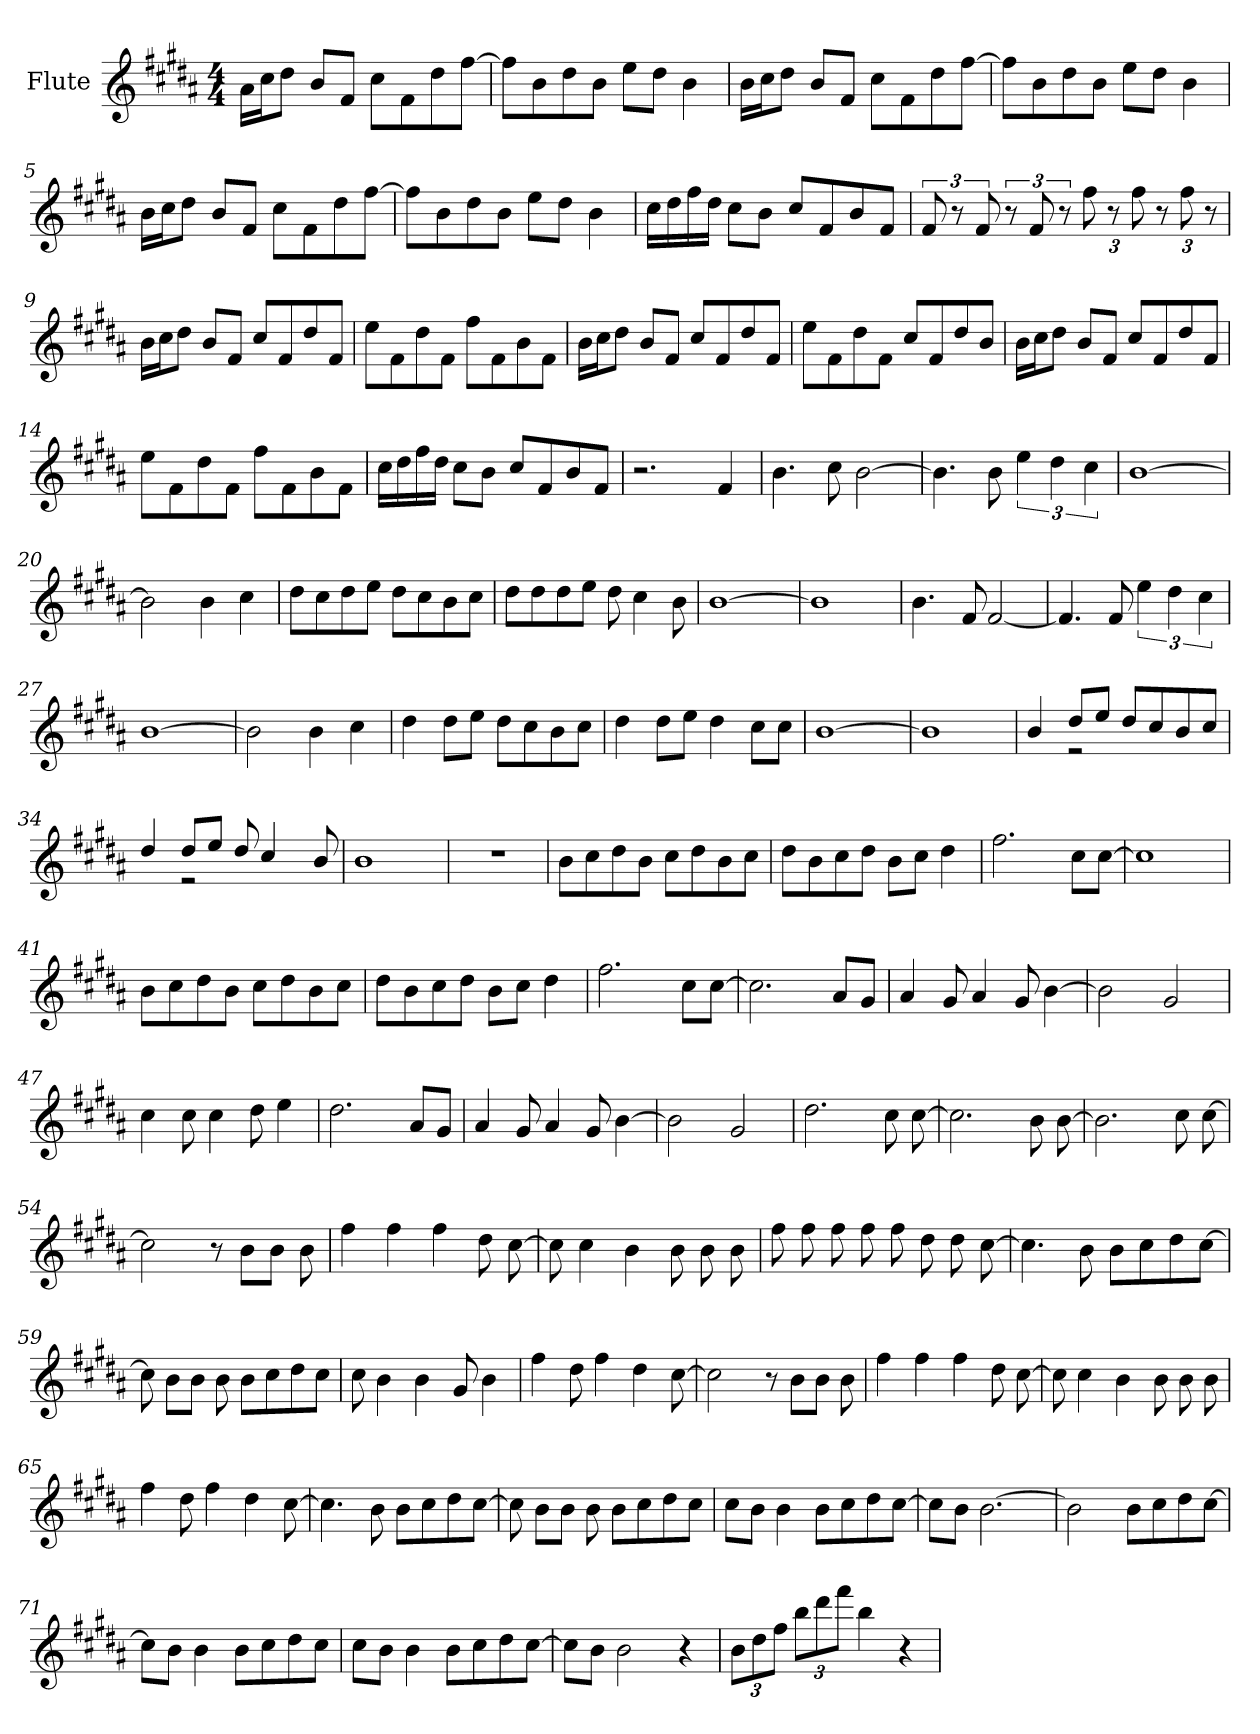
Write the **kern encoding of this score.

**kern
*part1
*staff1
*I"Flute
*I'Fl.
*clefG2
*k[f#c#g#d#a#]
*M4/4
*MM190
=1
16a#\LL
16cc#\J
8dd#\J
8b/L
8f#/J
8cc#\L
8f#\
8dd#\
[8ff#\J
=2
8ff#\L]
8b\
8dd#\
8b\J
8ee\L
8dd#\J
4b\
=3
16b\LL
16cc#\J
8dd#\J
8b/L
8f#/J
8cc#\L
8f#\
8dd#\
[8ff#\J
=4
8ff#\L]
8b\
8dd#\
8b\J
8ee\L
8dd#\J
4b\
=5
16b\LL
16cc#\J
8dd#\J
8b/L
8f#/J
8cc#\L
8f#\
8dd#\
[8ff#\J
!!LO:LB:g=z
=6
8ff#\L]
8b\
8dd#\
8b\J
8ee\L
8dd#\J
4b\
=7
16cc#\LL
16dd#\
16ff#\
16dd#\JJ
8cc#\L
8b\J
8cc#/L
8f#/
8b/
8f#/J
=8
12f#/
12r
12f#/
12r
12f#/
12r
*Xbrackettup
12ff#\
12r
12ff#\
12r
12ff#\
12r
=9
16b\LL
16cc#\J
8dd#\J
8b/L
8f#/J
8cc#/L
8f#/
8dd#/
8f#/J
!!LO:LB:g=z
=10
8ee\L
8f#\
8dd#\
8f#\J
8ff#\L
8f#\
8b\
8f#\J
=11
16b\LL
16cc#\J
8dd#\J
8b/L
8f#/J
8cc#/L
8f#/
8dd#/
8f#/J
=12
8ee\L
8f#\
8dd#\
8f#\J
8cc#/L
8f#/
8dd#/
8b/J
=13
16b\LL
16cc#\J
8dd#\J
8b/L
8f#/J
8cc#/L
8f#/
8dd#/
8f#/J
=14
8ee\L
8f#\
8dd#\
8f#\J
8ff#\L
8f#\
8b\
8f#\J
!!LO:LB:g=z
=15
16cc#\LL
16dd#\
16ff#\
16dd#\JJ
8cc#\L
8b\J
8cc#/L
8f#/
8b/
8f#/J
=16
2.r
4f#/
=17
4.b\
8cc#\
[2b\
=18
4.b\]
8b\
*brackettup
6ee\
6dd#\
6cc#\
=19
[1b
=20
2b\]
4b\
4cc#\
=21
8dd#\L
8cc#\
8dd#\
8ee\J
8dd#\L
8cc#\
8b\
8cc#\J
!!LO:LB:g=z
=22
8dd#\L
8dd#\
8dd#\
8ee\J
8dd#\
4cc#\
8b\
=23
[1b
=24
1b]
=25
4.b\
8f#/
[2f#/
=26
4.f#/]
8f#/
6ee\
6dd#\
6cc#\
=27
[1b
=28
2b\]
4b\
4cc#\
=29
4dd#\
8dd#\L
8ee\J
8dd#\L
8cc#\
8b\
8cc#\J
!!LO:LB:g=z
=30
4dd#\
8dd#\L
8ee\J
4dd#\
8cc#\L
8cc#\J
=31
[1b
=32
1b]
=33
*^
4b/	4ryy
8dd#/L	2r
8ee/J	.
8dd#/L	.
8cc#/	.
8b/	4ryy
8cc#/J	.
=34	=34
4dd#/	4ryy
8dd#/L	2r
8ee/J	.
8dd#/	.
4cc#/	.
.	4ryy
8b/	.
*v	*v
=35
1b
=36
1r
!!LO:LB:g=z
=37
8b\L
8cc#\
8dd#\
8b\J
8cc#\L
8dd#\
8b\
8cc#\J
=38
8dd#\L
8b\
8cc#\
8dd#\J
8b\L
8cc#\J
4dd#\
=39
2.ff#\
8cc#\L
[8cc#\J
=40
1cc#]
=41
8b\L
8cc#\
8dd#\
8b\J
8cc#\L
8dd#\
8b\
8cc#\J
=42
8dd#\L
8b\
8cc#\
8dd#\J
8b\L
8cc#\J
4dd#\
=43
2.ff#\
8cc#\L
[8cc#\J
!!LO:LB:g=z
=44
2.cc#\]
8a#/L
8g#/J
=45
4a#/
8g#/
4a#/
8g#/
[4b\
=46
2b\]
2g#/
=47
4cc#\
8cc#\
4cc#\
8dd#\
4ee\
=48
2.dd#\
8a#/L
8g#/J
=49
4a#/
8g#/
4a#/
8g#/
[4b\
=50
2b\]
2g#/
=51
2.dd#\
8cc#\
[8cc#\
!!LO:LB:g=z
=52
2.cc#\]
8b\
[8b\
!!LO:LB:g=z
=53
2.b\]
8cc#\
[8cc#\
=54
2cc#\]
8r
8b\L
8b\J
8b\
=55
4ff#\
4ff#\
4ff#\
8dd#\
[8cc#\
=56
8cc#\]
4cc#\
4b\
8b\
8b\
8b\
=57
8ff#\
8ff#\
8ff#\
8ff#\
8ff#\
8dd#\
8dd#\
[8cc#\
=58
4.cc#\]
8b\
8b\L
8cc#\
8dd#\
[8cc#\J
!!LO:PB:g=z
=59
8cc#\]
8b\L
8b\J
8b\
8b\L
8cc#\
8dd#\
8cc#\J
=60
8cc#\
4b\
4b\
8g#/
4b\
!!LO:LB:g=z
=61
4ff#\
8dd#\
4ff#\
4dd#\
[8cc#\
=62
2cc#\]
8r
8b\L
8b\J
8b\
=63
4ff#\
4ff#\
4ff#\
8dd#\
[8cc#\
=64
8cc#\]
4cc#\
4b\
8b\
8b\
8b\
=65
4ff#\
8dd#\
4ff#\
4dd#\
[8cc#\
=66
4.cc#\]
8b\
8b\L
8cc#\
8dd#\
[8cc#\J
!!LO:LB:g=z
=67
8cc#\]
8b\L
8b\J
8b\
8b\L
8cc#\
8dd#\
8cc#\J
!!LO:PB:g=z
=68
8cc#\L
8b\J
4b\
8b\L
8cc#\
8dd#\
[8cc#\J
=69
8cc#\L]
8b\J
[2.b\
=70
2b\]
8b\L
8cc#\
8dd#\
[8cc#\J
=71
8cc#\L]
8b\J
4b\
8b\L
8cc#\
8dd#\
8cc#\J
=72
8cc#\L
8b\J
4b\
8b\L
8cc#\
8dd#\
[8cc#\J
=73
8cc#\L]
8b\J
2b\
4r
!!LO:LB:g=z
=74
*Xbrackettup
12b\L
12dd#\
12ff#\J
12bb\L
12ddd#\
12fff#\J
4bb\
4r
=
*-
